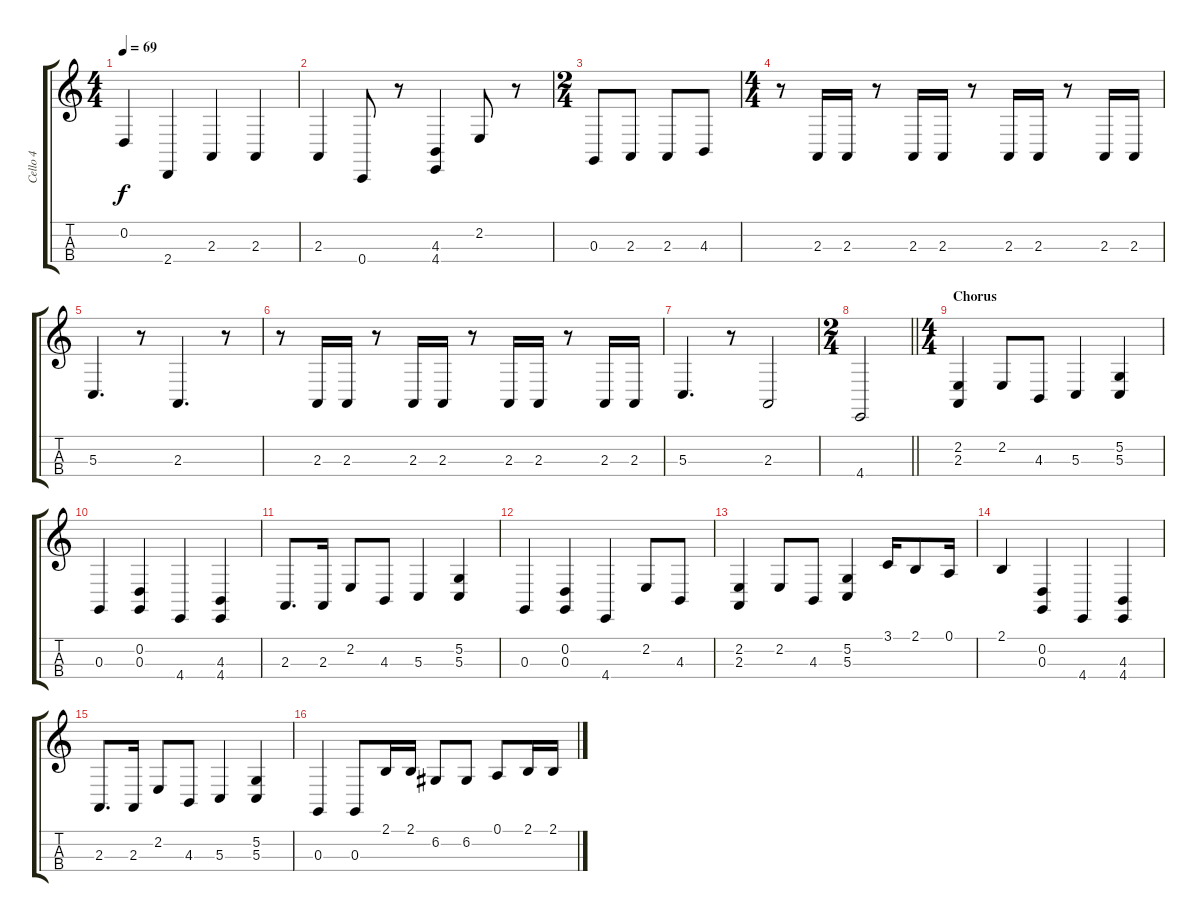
\track ("Cello 4" "Cello 4") {instrument cello}
\staff {score tabs}
\tuning (A3 D3 G2 C2) {hide}
\ts (4 4)
\tempo 69
\clef g2
\ks c
0.2.4{dy f} 2.4.4 2.3.4 2.3.4 |
2.3.4 0.4.8 r.8 (4.3 4.4).4 2.2.8 r.8 |
\ts (2 4)
0.3.8 2.3.8 2.3.8 4.3.8 |
\ts (4 4)
r.8 2.3.16 2.3.16 r.8 2.3.16 2.3.16 r.8 2.3.16 2.3.16 r.8 2.3.16 2.3.16 |
5.3.4{d} r.8 2.3.4{d} r.8 |
r.8 2.3.16 2.3.16 r.8 2.3.16 2.3.16 r.8 2.3.16 2.3.16 r.8 2.3.16 2.3.16 |
5.3.4{d} r.8 2.3.2 |
\ts (2 4)
\barLineRight lightlight
4.4.2 |
\ts (4 4)
\section ("" "Chorus")
(2.2 2.3).4 2.2.8 4.3.8 5.3.4 (5.2 5.3).4 |
0.3.4 (0.2 0.3).4 4.4.4 (4.3 4.4).4 |
2.3.8{d} 2.3.16 2.2.8 4.3.8 5.3.4 (5.2 5.3).4 |
0.3.4 (0.2 0.3).4 4.4.4 2.2.8 4.3.8 |
(2.2 2.3).4 2.2.8 4.3.8 (5.2 5.3).4 3.1.16 2.1.8 0.1.16 |
2.1.4 (0.2 0.3).4 4.4.4 (4.3 4.4).4 |
2.3.8{d} 2.3.16 2.2.8 4.3.8 5.3.4 (5.2 5.3).4 |
0.3.4 0.3.8 2.1.16 2.1.16 6.2.8 6.2.8 0.1.8 2.1.16 2.1.16
